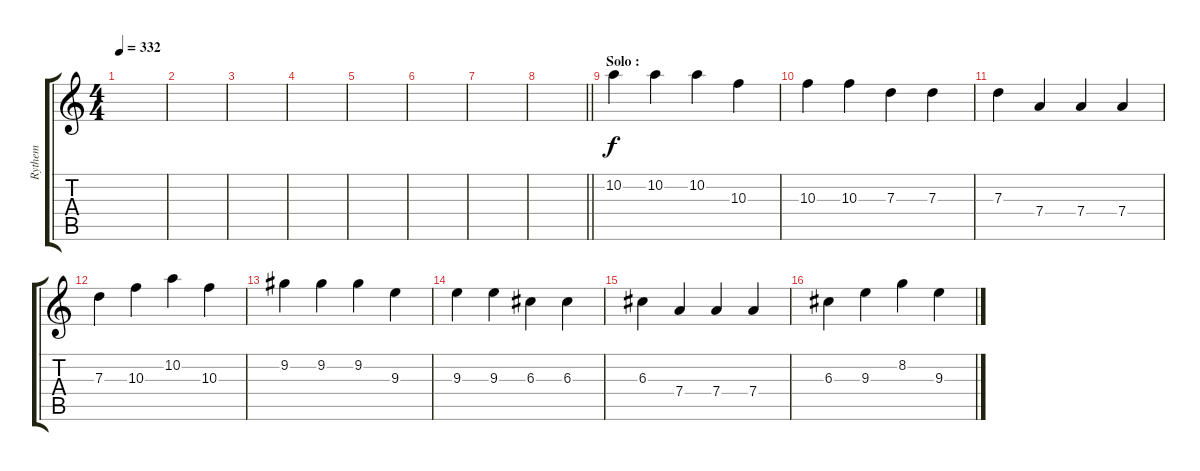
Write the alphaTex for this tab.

\track ("Rythem" "Rythem") {instrument overdrivenguitar}
\staff {score tabs}
\tuning (E4 B3 G3 D3 A2 E2) {hide}
\ts (4 4)
\tempo 332
\clef g2
\ks c
|
|
|
|
|
|
|
\barLineRight lightlight
|
\section ("" "Solo :")
10.2.4 10.2.4 10.2.4 10.3.4 |
10.3.4 10.3.4 7.3.4 7.3.4 |
7.3.4 7.4.4 7.4.4 7.4.4 |
7.3.4 10.3.4 10.2.4 10.3.4 |
9.2.4 9.2.4 9.2.4 9.3.4 |
9.3.4 9.3.4 6.3.4 6.3.4 |
6.3.4 7.4.4 7.4.4 7.4.4 |
6.3.4 9.3.4 8.2.4 9.3.4
